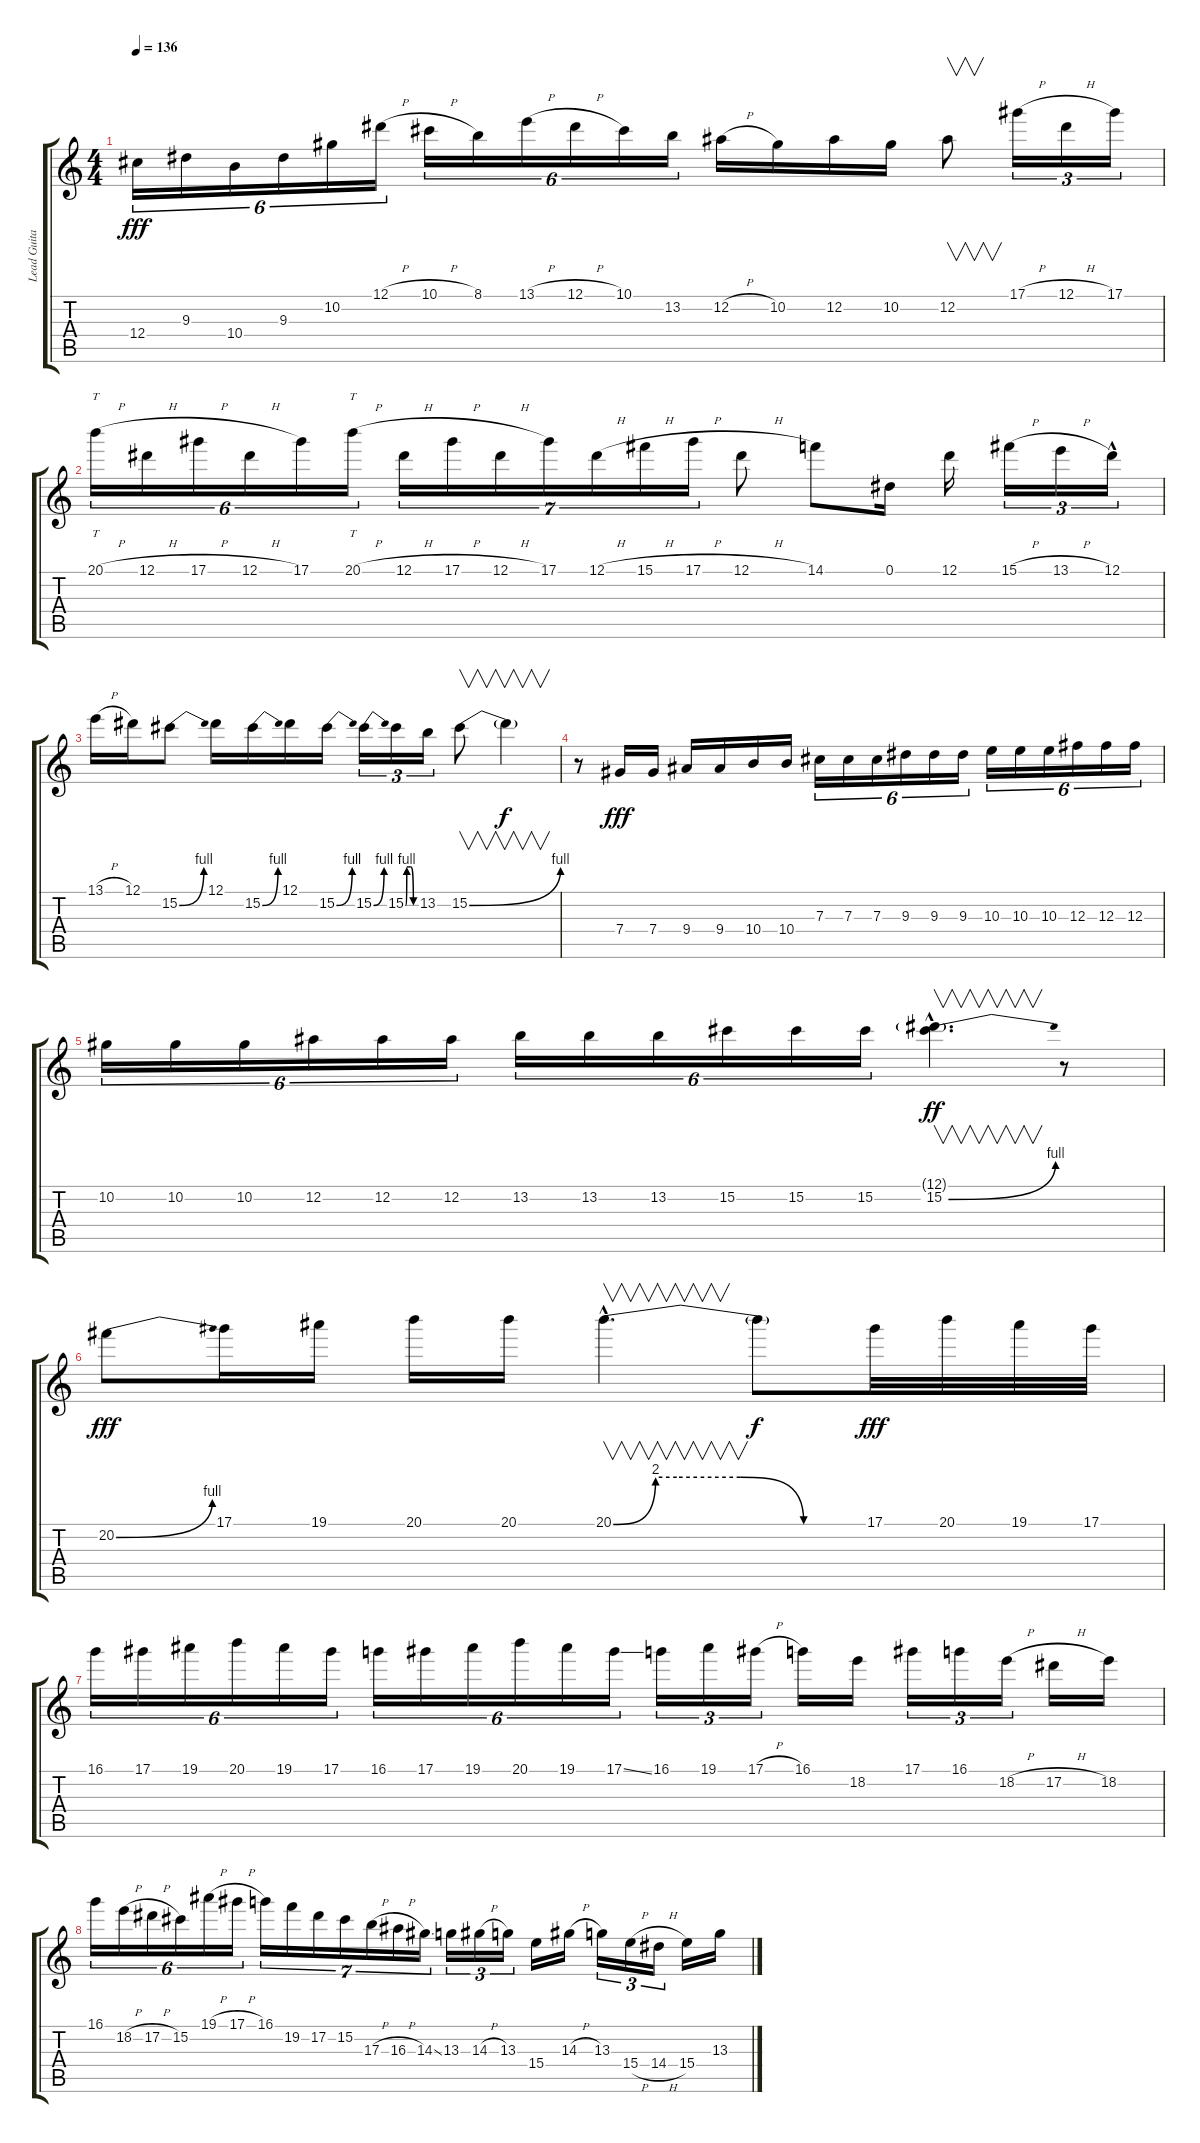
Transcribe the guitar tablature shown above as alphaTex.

\track ("Lead Guitar" "Lead Guita") {instrument overdrivenguitar}
\staff {score tabs}
\tuning (Eb4 Bb3 Gb3 Db3 Ab2 Eb2) {hide}
\ts (4 4)
\tempo 136
\clef g2
\ks c
12.4.16{tu (6 4) dy fff} 9.3.16{tu (6 4)} 10.4.16{tu (6 4)} 9.3.16{tu (6 4)} 10.2.16{tu (6 4)} 12.1{h}.16{tu (6 4)} 10.1{h}.16{tu (6 4)} 8.1.16{tu (6 4)} 13.1{h}.16{tu (6 4)} 12.1{h}.16{tu (6 4)} 10.1.16{tu (6 4)} 13.2.16{tu (6 4)} 12.2{h}.16 10.2.16 12.2.16 10.2.16 12.2.8{v} 17.1{h}.16{tu (3 2)} 12.1{h}.16{tu (3 2)} 17.1.16{tu (3 2)} |
20.1{h}.16{tt tu (6 4)} 12.1{h}.16{tu (6 4)} 17.1{h}.16{tu (6 4)} 12.1{h}.16{tu (6 4)} 17.1.16{tu (6 4)} 20.1{h}.16{tt tu (6 4)} 12.1{h}.16{tu (7 4)} 17.1{h}.16{tu (7 4)} 12.1{h}.16{tu (7 4)} 17.1.16{tu (7 4)} 12.1{h}.16{tu (7 4)} 15.1{h}.16{tu (7 4)} 17.1{h}.16{tu (7 4)} 12.1{h}.8 14.1.8 0.1.16 12.1.16 15.1{h}.16{tu (3 2)} 13.1{h}.16{tu (3 2)} 12.1{hac}.16{tu (3 2)} |
13.1{h}.16 12.1.16 15.2{be (bend 0 0 60 4)}.8 12.1.16 15.2{be (bend 0 0 60 4)}.16 12.1.16 15.2{be (bend 0 0 60 4)}.16 15.2{be (bend 0 0 60 4)}.16{tu (3 2)} 15.2{be (custom 0 0 7 4 15 4 30 4 45 0 60 0)}.16{tu (3 2)} 13.2.16{tu (3 2)} 15.2{be (bend 0 0 60 4)}.8{v} 15.2{t}.4{v dy f} |
r.8 7.4.16{dy fff} 7.4.16 9.4.16 9.4.16 10.4.16 10.4.16 7.3.16{tu (6 4)} 7.3.16{tu (6 4)} 7.3.16{tu (6 4)} 9.3.16{tu (6 4)} 9.3.16{tu (6 4)} 9.3.16{tu (6 4)} 10.3.16{tu (6 4)} 10.3.16{tu (6 4)} 10.3.16{tu (6 4)} 12.3.16{tu (6 4)} 12.3.16{tu (6 4)} 12.3.16{tu (6 4)} |
10.2.16{tu (6 4)} 10.2.16{tu (6 4)} 10.2.16{tu (6 4)} 12.2.16{tu (6 4)} 12.2.16{tu (6 4)} 12.2.16{tu (6 4)} 13.2.16{tu (6 4)} 13.2.16{tu (6 4)} 13.2.16{tu (6 4)} 15.2.16{tu (6 4)} 15.2.16{tu (6 4)} 15.2.16{tu (6 4)} (12.1{g hac} 15.2{be (bend 0 0 60 4) hac}).4{v d dy ff} r.8 |
20.2{be (bend 0 0 60 4)}.8{dy fff} 17.1.16 19.1.16 20.1.16 20.1.16 20.1{be (custom 0 0 10 8 15 8 30 8 45 0 60 0) hac}.4{v d} 20.1{t}.8{dy f} 17.1.32{dy fff} 20.1.32 19.1.32 17.1.32 |
16.1.16{tu (6 4)} 17.1.16{tu (6 4)} 19.1.16{tu (6 4)} 20.1.16{tu (6 4)} 19.1.16{tu (6 4)} 17.1.16{tu (6 4)} 16.1.16{tu (6 4)} 17.1.16{tu (6 4)} 19.1.16{tu (6 4)} 20.1.16{tu (6 4)} 19.1.16{tu (6 4)} 17.1{ss}.16{tu (6 4)} 16.1.16{tu (3 2)} 19.1.16{tu (3 2)} 17.1{h}.16{tu (3 2)} 16.1.16 18.2.16 17.1.16{tu (3 2)} 16.1.16{tu (3 2)} 18.2{h}.16{tu (3 2)} 17.2{h}.16 18.2.16 |
16.1.16{tu (6 4)} 18.2{h}.16{tu (6 4)} 17.2{h}.16{tu (6 4)} 15.2.16{tu (6 4)} 19.1{h}.16{tu (6 4)} 17.1{h}.16{tu (6 4)} 16.1.16{tu (7 4)} 19.2.16{tu (7 4)} 17.2.16{tu (7 4)} 15.2.16{tu (7 4)} 17.3{h}.16{tu (7 4)} 16.3{h}.16{tu (7 4)} 14.3{ss}.16{tu (7 4)} 13.3.16{tu (3 2)} 14.3{h}.16{tu (3 2)} 13.3.16{tu (3 2)} 15.4.16 14.3{h}.16 13.3.16{tu (3 2)} 15.4{h}.16{tu (3 2)} 14.4{h}.16{tu (3 2)} 15.4.16 13.3.16
